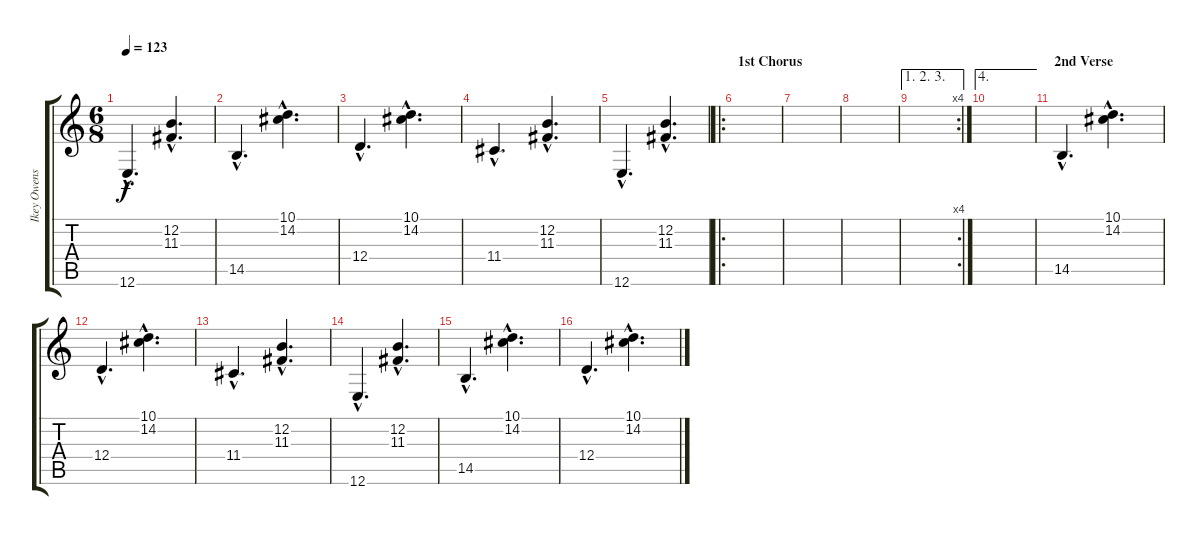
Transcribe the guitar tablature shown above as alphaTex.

\track ("Ikey Owens - Keys" "Ikey Owens") {instrument electricpiano1}
\staff {score tabs}
\tuning (E4 B3 G3 D3 A2 E2) {hide}
\ts (6 8)
\tempo 123
\clef g2
\ks c
12.6{hac}.4{d dy f} (12.2{hac} 11.3{hac}).4{d} |
14.5{hac}.4{d} (10.1{hac} 14.2{hac}).4{d} |
12.4{hac}.4{d} (10.1{hac} 14.2{hac}).4{d} |
11.4{hac}.4{d} (12.2{hac} 11.3{hac}).4{d} |
12.6{hac}.4{d} (12.2{hac} 11.3{hac}).4{d} |
\ro
\section ("" "1st Chorus")
|
|
|
\ae (1 2 3)
\rc 4
|
\ae 4
|
\section ("" "2nd Verse")
14.5{hac}.4{d} (10.1{hac} 14.2{hac}).4{d} |
12.4{hac}.4{d} (10.1{hac} 14.2{hac}).4{d} |
11.4{hac}.4{d} (12.2{hac} 11.3{hac}).4{d} |
12.6{hac}.4{d} (12.2{hac} 11.3{hac}).4{d} |
14.5{hac}.4{d} (10.1{hac} 14.2{hac}).4{d} |
12.4{hac}.4{d} (10.1{hac} 14.2{hac}).4{d}
